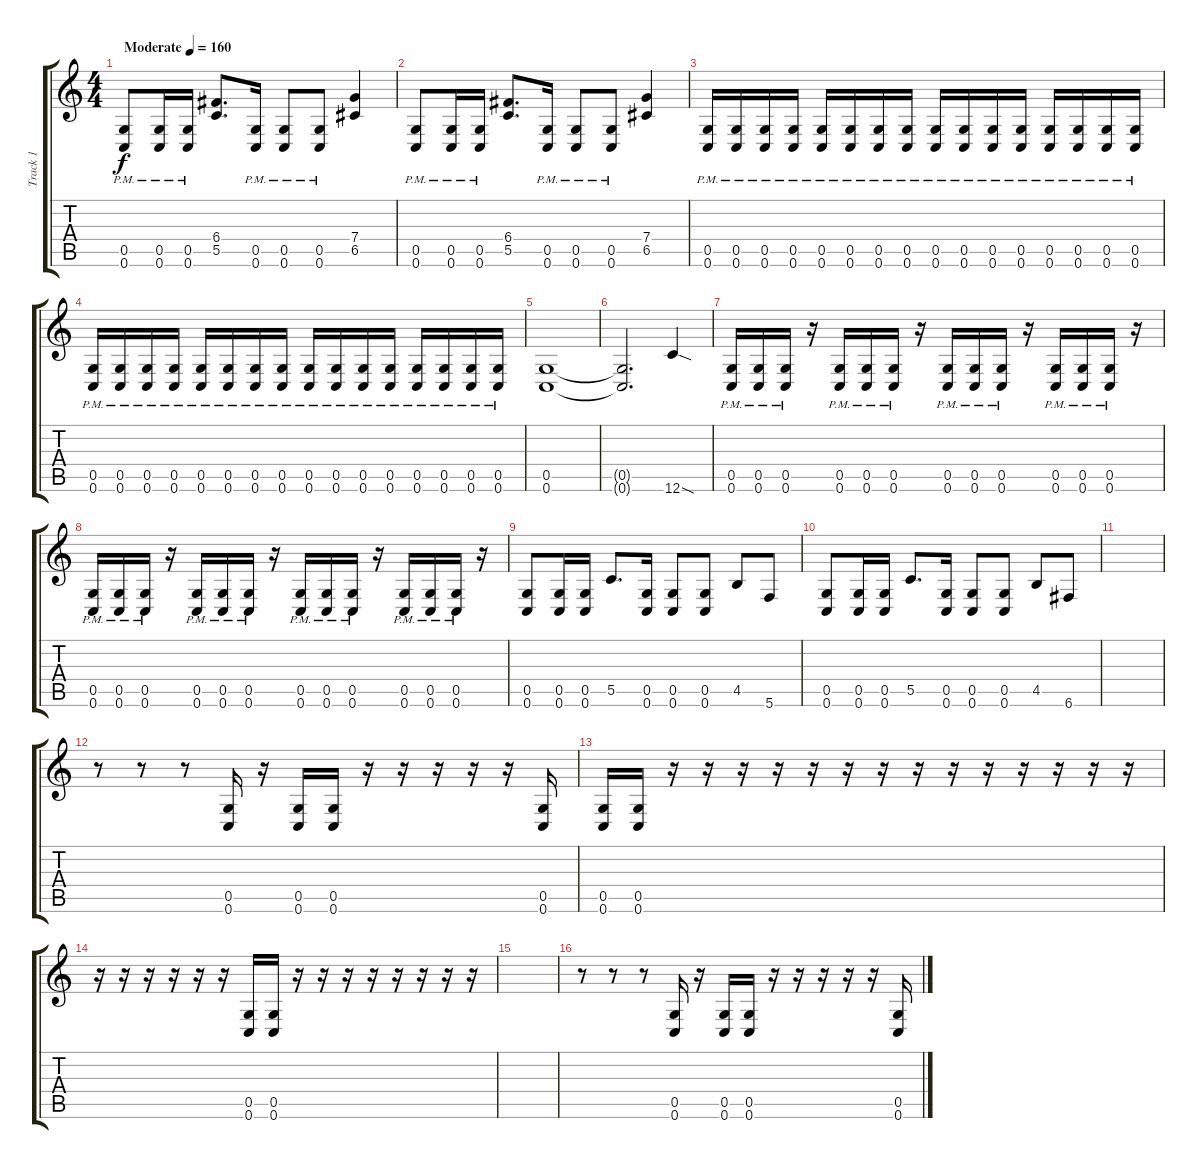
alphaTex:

\track ("Track 1" "Track 1") {instrument distortionguitar}
\staff {score tabs}
\tuning (D4 A3 F3 C3 G2 C2) {hide}
\ts (4 4)
\tempo (160 "Moderate")
\clef g2
\ks c
(0.5{pm} 0.6{pm}).8{dy f instrument distortionguitar} (0.5{pm} 0.6{pm}).16 (0.5{pm} 0.6).16 (6.4 5.5).8{d} (0.5{pm} 0.6{pm}).16 (0.5{pm} 0.6{pm}).8 (0.5{pm} 0.6{pm}).8 (7.4 6.5).4 |
(0.5{pm} 0.6{pm}).8 (0.5{pm} 0.6{pm}).16 (0.5{pm} 0.6).16 (6.4 5.5).8{d} (0.5{pm} 0.6{pm}).16 (0.5{pm} 0.6{pm}).8 (0.5{pm} 0.6{pm}).8 (7.4 6.5).4 |
(0.5{pm} 0.6{pm}).16 (0.5{pm} 0.6{pm}).16 (0.5{pm} 0.6{pm}).16 (0.5{pm} 0.6{pm}).16 (0.5{pm} 0.6{pm}).16 (0.5{pm} 0.6{pm}).16 (0.5{pm} 0.6{pm}).16 (0.5{pm} 0.6{pm}).16 (0.5{pm} 0.6{pm}).16 (0.5{pm} 0.6{pm}).16 (0.5{pm} 0.6{pm}).16 (0.5{pm} 0.6{pm}).16 (0.5{pm} 0.6{pm}).16 (0.5{pm} 0.6{pm}).16 (0.5{pm} 0.6{pm}).16 (0.5{pm} 0.6{pm}).16 |
(0.5{pm} 0.6{pm}).16 (0.5{pm} 0.6{pm}).16 (0.5{pm} 0.6{pm}).16 (0.5{pm} 0.6{pm}).16 (0.5{pm} 0.6{pm}).16 (0.5{pm} 0.6{pm}).16 (0.5{pm} 0.6{pm}).16 (0.5{pm} 0.6{pm}).16 (0.5{pm} 0.6{pm}).16 (0.5{pm} 0.6{pm}).16 (0.5{pm} 0.6{pm}).16 (0.5{pm} 0.6{pm}).16 (0.5{pm} 0.6{pm}).16 (0.5{pm} 0.6{pm}).16 (0.5{pm} 0.6{pm}).16 (0.5{pm} 0.6{pm}).16 |
(0.5 0.6).1 |
(0.5{t} 0.6{t}).2{d} 12.6{sod}.4 |
(0.5{pm} 0.6{pm}).16 (0.5{pm} 0.6{pm}).16 (0.5{pm} 0.6{pm}).16 r.16 (0.5{pm} 0.6{pm}).16 (0.5{pm} 0.6{pm}).16 (0.5{pm} 0.6{pm}).16 r.16 (0.5{pm} 0.6{pm}).16 (0.5{pm} 0.6{pm}).16 (0.5{pm} 0.6{pm}).16 r.16 (0.5{pm} 0.6{pm}).16 (0.5{pm} 0.6{pm}).16 (0.5{pm} 0.6{pm}).16 r.16 |
(0.5{pm} 0.6{pm}).16 (0.5{pm} 0.6{pm}).16 (0.5{pm} 0.6{pm}).16 r.16 (0.5{pm} 0.6{pm}).16 (0.5{pm} 0.6{pm}).16 (0.5{pm} 0.6{pm}).16 r.16 (0.5{pm} 0.6{pm}).16 (0.5{pm} 0.6{pm}).16 (0.5{pm} 0.6{pm}).16 r.16 (0.5{pm} 0.6{pm}).16 (0.5{pm} 0.6{pm}).16 (0.5{pm} 0.6{pm}).16 r.16 |
(0.5 0.6).8 (0.5 0.6).16 (0.5 0.6).16 5.5.8{d} (0.5 0.6).16 (0.5 0.6).8 (0.5 0.6).8 4.5.8 5.6.8 |
(0.5 0.6).8 (0.5 0.6).16 (0.5 0.6).16 5.5.8{d} (0.5 0.6).16 (0.5 0.6).8 (0.5 0.6).8 4.5.8 6.6.8 |
|
r.8 r.8 r.8 (0.5 0.6).16 r.16 (0.5 0.6).16 (0.5 0.6).16 r.16 r.16 r.16 r.16 r.16 (0.5 0.6).16 |
(0.5 0.6).16 (0.5 0.6).16 r.16 r.16 r.16 r.16 r.16 r.16 r.16 r.16 r.16 r.16 r.16 r.16 r.16 r.16 |
r.16 r.16 r.16 r.16 r.16 r.16 (0.5 0.6).16 (0.5 0.6).16 r.16 r.16 r.16 r.16 r.16 r.16 r.16 r.16 |
|
r.8 r.8 r.8 (0.5 0.6).16 r.16 (0.5 0.6).16 (0.5 0.6).16 r.16 r.16 r.16 r.16 r.16 (0.5 0.6).16
